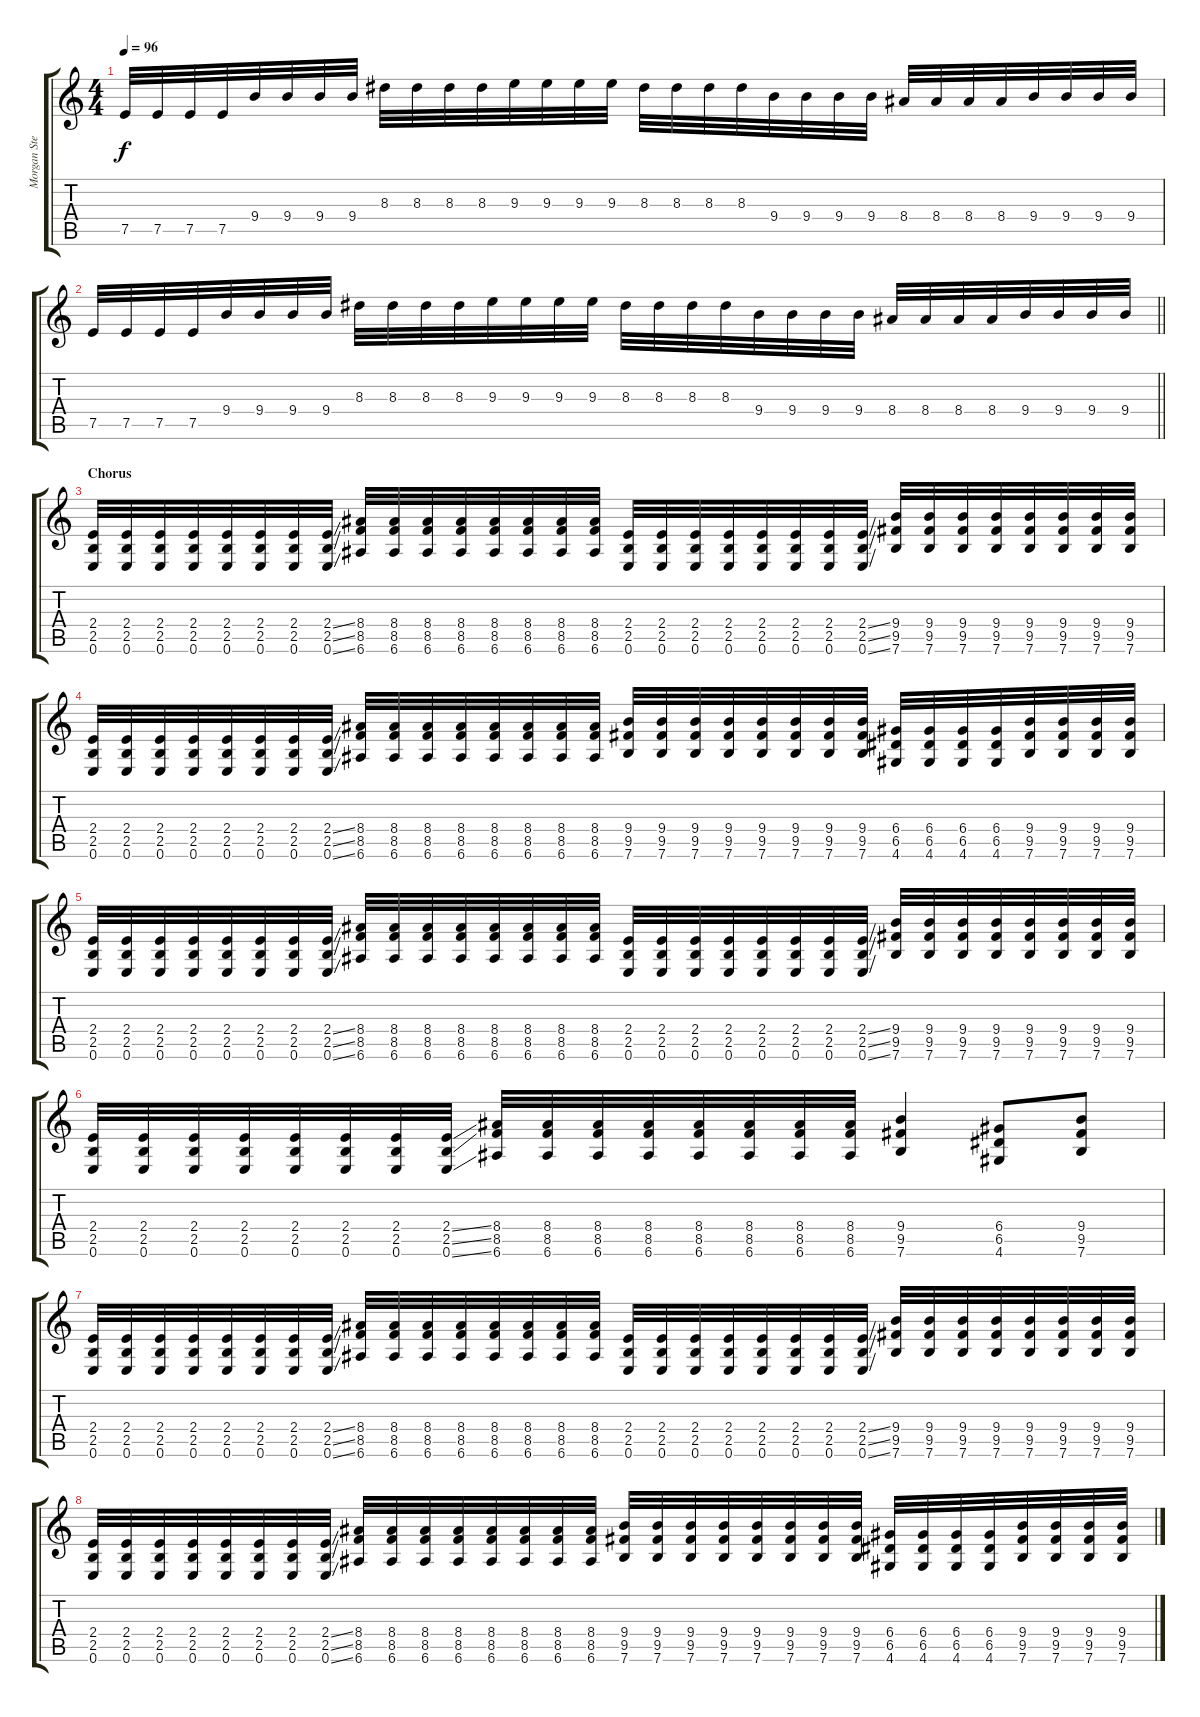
\track ("Morgan Steinmeyer Håkansson" "Morgan Ste") {instrument distortionguitar}
\staff {score tabs}
\tuning (E4 B3 G3 D3 A2 E2) {hide}
\ts (4 4)
\tempo 96
\clef g2
\ks c
7.5.32{dy f} 7.5.32 7.5.32 7.5.32 9.4.32 9.4.32 9.4.32 9.4.32 8.3.32 8.3.32 8.3.32 8.3.32 9.3.32 9.3.32 9.3.32 9.3.32 8.3.32 8.3.32 8.3.32 8.3.32 9.4.32 9.4.32 9.4.32 9.4.32 8.4.32 8.4.32 8.4.32 8.4.32 9.4.32 9.4.32 9.4.32 9.4.32 |
\barLineRight lightlight
7.5.32 7.5.32 7.5.32 7.5.32 9.4.32 9.4.32 9.4.32 9.4.32 8.3.32 8.3.32 8.3.32 8.3.32 9.3.32 9.3.32 9.3.32 9.3.32 8.3.32 8.3.32 8.3.32 8.3.32 9.4.32 9.4.32 9.4.32 9.4.32 8.4.32 8.4.32 8.4.32 8.4.32 9.4.32 9.4.32 9.4.32 9.4.32 |
\section ("" "Chorus")
(2.4 2.5 0.6).32 (2.4 2.5 0.6).32 (2.4 2.5 0.6).32 (2.4 2.5 0.6).32 (2.4 2.5 0.6).32 (2.4 2.5 0.6).32 (2.4 2.5 0.6).32 (2.4{ss} 2.5{ss} 0.6{ss}).32 (8.4 8.5 6.6).32 (8.4 8.5 6.6).32 (8.4 8.5 6.6).32 (8.4 8.5 6.6).32 (8.4 8.5 6.6).32 (8.4 8.5 6.6).32 (8.4 8.5 6.6).32 (8.4 8.5 6.6).32 (2.4 2.5 0.6).32 (2.4 2.5 0.6).32 (2.4 2.5 0.6).32 (2.4 2.5 0.6).32 (2.4 2.5 0.6).32 (2.4 2.5 0.6).32 (2.4 2.5 0.6).32 (2.4{ss} 2.5{ss} 0.6{ss}).32 (9.4 9.5 7.6).32 (9.4 9.5 7.6).32 (9.4 9.5 7.6).32 (9.4 9.5 7.6).32 (9.4 9.5 7.6).32 (9.4 9.5 7.6).32 (9.4 9.5 7.6).32 (9.4 9.5 7.6).32 |
(2.4 2.5 0.6).32 (2.4 2.5 0.6).32 (2.4 2.5 0.6).32 (2.4 2.5 0.6).32 (2.4 2.5 0.6).32 (2.4 2.5 0.6).32 (2.4 2.5 0.6).32 (2.4{ss} 2.5{ss} 0.6{ss}).32 (8.4 8.5 6.6).32 (8.4 8.5 6.6).32 (8.4 8.5 6.6).32 (8.4 8.5 6.6).32 (8.4 8.5 6.6).32 (8.4 8.5 6.6).32 (8.4 8.5 6.6).32 (8.4 8.5 6.6).32 (9.4 9.5 7.6).32 (9.4 9.5 7.6).32 (9.4 9.5 7.6).32 (9.4 9.5 7.6).32 (9.4 9.5 7.6).32 (9.4 9.5 7.6).32 (9.4 9.5 7.6).32 (9.4 9.5 7.6).32 (6.4 6.5 4.6).32 (6.4 6.5 4.6).32 (6.4 6.5 4.6).32 (6.4 6.5 4.6).32 (9.4 9.5 7.6).32 (9.4 9.5 7.6).32 (9.4 9.5 7.6).32 (9.4 9.5 7.6).32 |
(2.4 2.5 0.6).32 (2.4 2.5 0.6).32 (2.4 2.5 0.6).32 (2.4 2.5 0.6).32 (2.4 2.5 0.6).32 (2.4 2.5 0.6).32 (2.4 2.5 0.6).32 (2.4{ss} 2.5{ss} 0.6{ss}).32 (8.4 8.5 6.6).32 (8.4 8.5 6.6).32 (8.4 8.5 6.6).32 (8.4 8.5 6.6).32 (8.4 8.5 6.6).32 (8.4 8.5 6.6).32 (8.4 8.5 6.6).32 (8.4 8.5 6.6).32 (2.4 2.5 0.6).32 (2.4 2.5 0.6).32 (2.4 2.5 0.6).32 (2.4 2.5 0.6).32 (2.4 2.5 0.6).32 (2.4 2.5 0.6).32 (2.4 2.5 0.6).32 (2.4{ss} 2.5{ss} 0.6{ss}).32 (9.4 9.5 7.6).32 (9.4 9.5 7.6).32 (9.4 9.5 7.6).32 (9.4 9.5 7.6).32 (9.4 9.5 7.6).32 (9.4 9.5 7.6).32 (9.4 9.5 7.6).32 (9.4 9.5 7.6).32 |
(2.4 2.5 0.6).32 (2.4 2.5 0.6).32 (2.4 2.5 0.6).32 (2.4 2.5 0.6).32 (2.4 2.5 0.6).32 (2.4 2.5 0.6).32 (2.4 2.5 0.6).32 (2.4{ss} 2.5{ss} 0.6{ss}).32 (8.4 8.5 6.6).32 (8.4 8.5 6.6).32 (8.4 8.5 6.6).32 (8.4 8.5 6.6).32 (8.4 8.5 6.6).32 (8.4 8.5 6.6).32 (8.4 8.5 6.6).32 (8.4 8.5 6.6).32 (9.4 9.5 7.6).4 (6.4 6.5 4.6).8 (9.4 9.5 7.6).8 |
(2.4 2.5 0.6).32 (2.4 2.5 0.6).32 (2.4 2.5 0.6).32 (2.4 2.5 0.6).32 (2.4 2.5 0.6).32 (2.4 2.5 0.6).32 (2.4 2.5 0.6).32 (2.4{ss} 2.5{ss} 0.6{ss}).32 (8.4 8.5 6.6).32 (8.4 8.5 6.6).32 (8.4 8.5 6.6).32 (8.4 8.5 6.6).32 (8.4 8.5 6.6).32 (8.4 8.5 6.6).32 (8.4 8.5 6.6).32 (8.4 8.5 6.6).32 (2.4 2.5 0.6).32 (2.4 2.5 0.6).32 (2.4 2.5 0.6).32 (2.4 2.5 0.6).32 (2.4 2.5 0.6).32 (2.4 2.5 0.6).32 (2.4 2.5 0.6).32 (2.4{ss} 2.5{ss} 0.6{ss}).32 (9.4 9.5 7.6).32 (9.4 9.5 7.6).32 (9.4 9.5 7.6).32 (9.4 9.5 7.6).32 (9.4 9.5 7.6).32 (9.4 9.5 7.6).32 (9.4 9.5 7.6).32 (9.4 9.5 7.6).32 |
(2.4 2.5 0.6).32 (2.4 2.5 0.6).32 (2.4 2.5 0.6).32 (2.4 2.5 0.6).32 (2.4 2.5 0.6).32 (2.4 2.5 0.6).32 (2.4 2.5 0.6).32 (2.4{ss} 2.5{ss} 0.6{ss}).32 (8.4 8.5 6.6).32 (8.4 8.5 6.6).32 (8.4 8.5 6.6).32 (8.4 8.5 6.6).32 (8.4 8.5 6.6).32 (8.4 8.5 6.6).32 (8.4 8.5 6.6).32 (8.4 8.5 6.6).32 (9.4 9.5 7.6).32 (9.4 9.5 7.6).32 (9.4 9.5 7.6).32 (9.4 9.5 7.6).32 (9.4 9.5 7.6).32 (9.4 9.5 7.6).32 (9.4 9.5 7.6).32 (9.4 9.5 7.6).32 (6.4 6.5 4.6).32 (6.4 6.5 4.6).32 (6.4 6.5 4.6).32 (6.4 6.5 4.6).32 (9.4 9.5 7.6).32 (9.4 9.5 7.6).32 (9.4 9.5 7.6).32 (9.4 9.5 7.6).32
